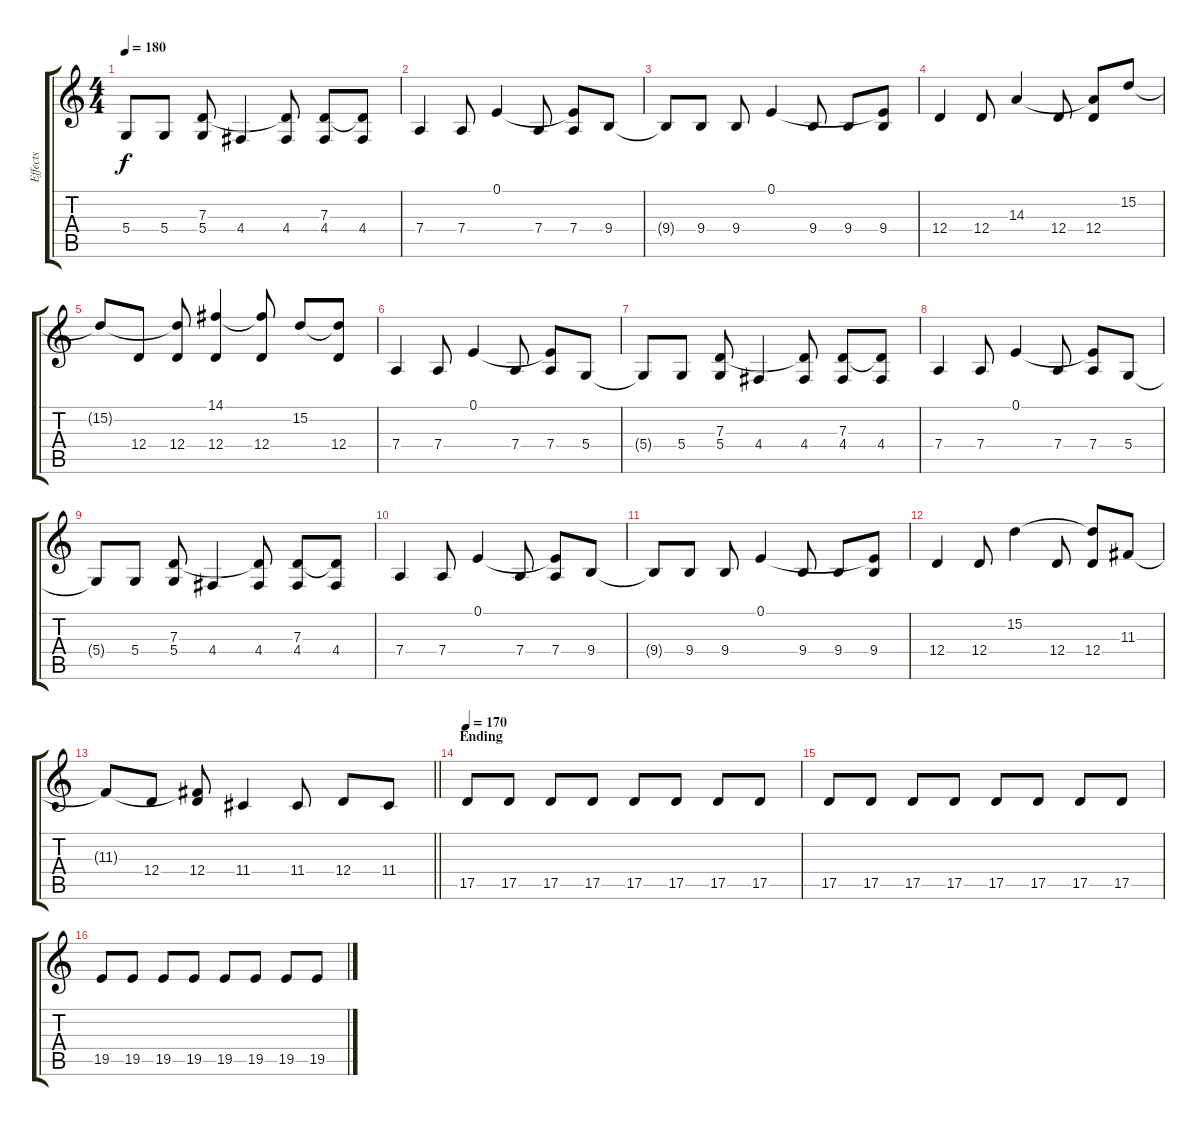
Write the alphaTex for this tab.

\track ("Effects" "Effects") {instrument fx7echoes}
\staff {score tabs}
\tuning (E4 B3 G3 D3 A2 E2) {hide}
\ts (4 4)
\tempo 180
\clef g2
\ks c
5.4{t}.8{dy f} 5.4.8 (7.3 5.4).8 4.4.4 (7.3{t} 4.4).8 (7.3 4.4).8 (7.3{t} 4.4).8 |
7.4.4 7.4.8 0.1.4 7.4.8 (0.1{t} 7.4).8 9.4.8 |
9.4{t}.8 9.4.8 9.4.8 0.1.4 9.4.8 9.4.8 (0.1{t} 9.4).8 |
12.4.4 12.4.8 14.3.4 12.4.8 (14.3{t} 12.4).8 15.2.8 |
15.2{t}.8 12.4.8 (15.2{t} 12.4).8 (14.1 12.4).4 (14.1{t} 12.4).8 15.2.8 (15.2{t} 12.4).8 |
7.4.4 7.4.8 0.1.4 7.4.8 (0.1{t} 7.4).8 5.4.8 |
5.4{t}.8 5.4.8 (7.3 5.4).8 4.4.4 (7.3{t} 4.4).8 (7.3 4.4).8 (7.3{t} 4.4).8 |
7.4.4 7.4.8 0.1.4 7.4.8 (0.1{t} 7.4).8 5.4.8 |
5.4{t}.8 5.4.8 (7.3 5.4).8 4.4.4 (7.3{t} 4.4).8 (7.3 4.4).8 (7.3{t} 4.4).8 |
7.4.4 7.4.8 0.1.4 7.4.8 (0.1{t} 7.4).8 9.4.8 |
9.4{t}.8 9.4.8 9.4.8 0.1.4 9.4.8 9.4.8 (0.1{t} 9.4).8 |
12.4.4 12.4.8 15.2.4 12.4.8 (15.2{t} 12.4).8 11.3.8 |
\barLineRight lightlight
11.3{t}.8 12.4.8 (11.3{t} 12.4).8 11.4.4 11.4.8 12.4.8 11.4.8 |
\section ("" "Ending")
\tempo 170
17.5.8{volume 7 instrument fx7echoes} 17.5.8 17.5.8 17.5.8 17.5.8 17.5.8 17.5.8 17.5.8 |
17.5.8 17.5.8 17.5.8 17.5.8 17.5.8 17.5.8 17.5.8 17.5.8 |
19.5.8 19.5.8 19.5.8 19.5.8 19.5.8 19.5.8 19.5.8 19.5.8
